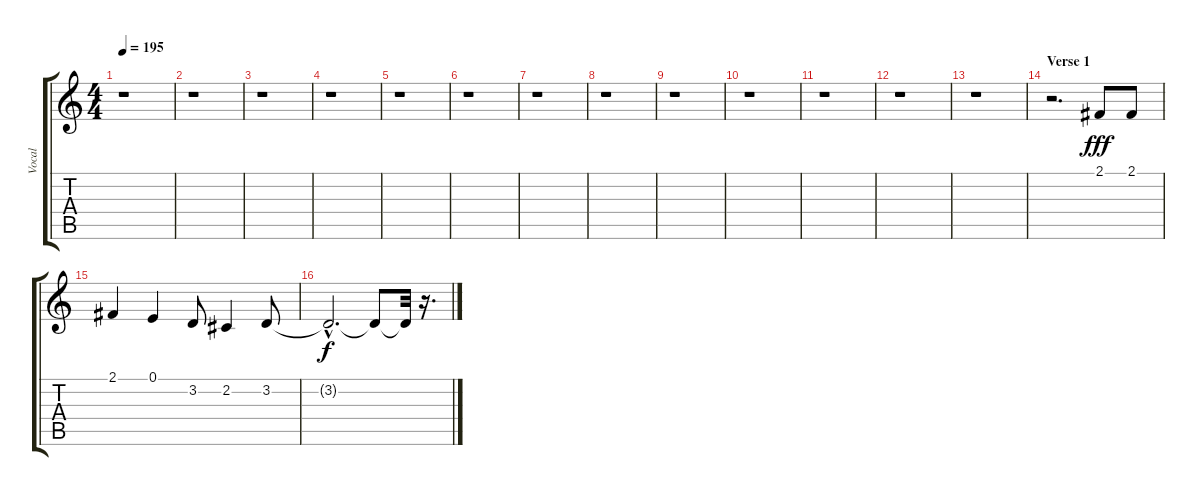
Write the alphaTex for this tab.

\track ("Vocal" "Vocal") {instrument flute}
\staff {score tabs}
\tuning (E4 B3 G3 D3 A2 E2) {hide}
\ts (4 4)
\tempo 195
\clef g2
\ks c
r.1{dy fff} |
r.1 |
r.1 |
r.1 |
r.1 |
r.1 |
r.1 |
r.1 |
r.1 |
r.1 |
r.1 |
r.1 |
r.1 |
\section ("" "Verse 1")
r.2{d} 2.1.8 2.1.8 |
2.1.4 0.1.4 3.2.8 2.2.4 3.2.8 |
3.2{hac t}.2{d dy f} 3.2{t}.8 3.2{t}.32 r.16{d}
